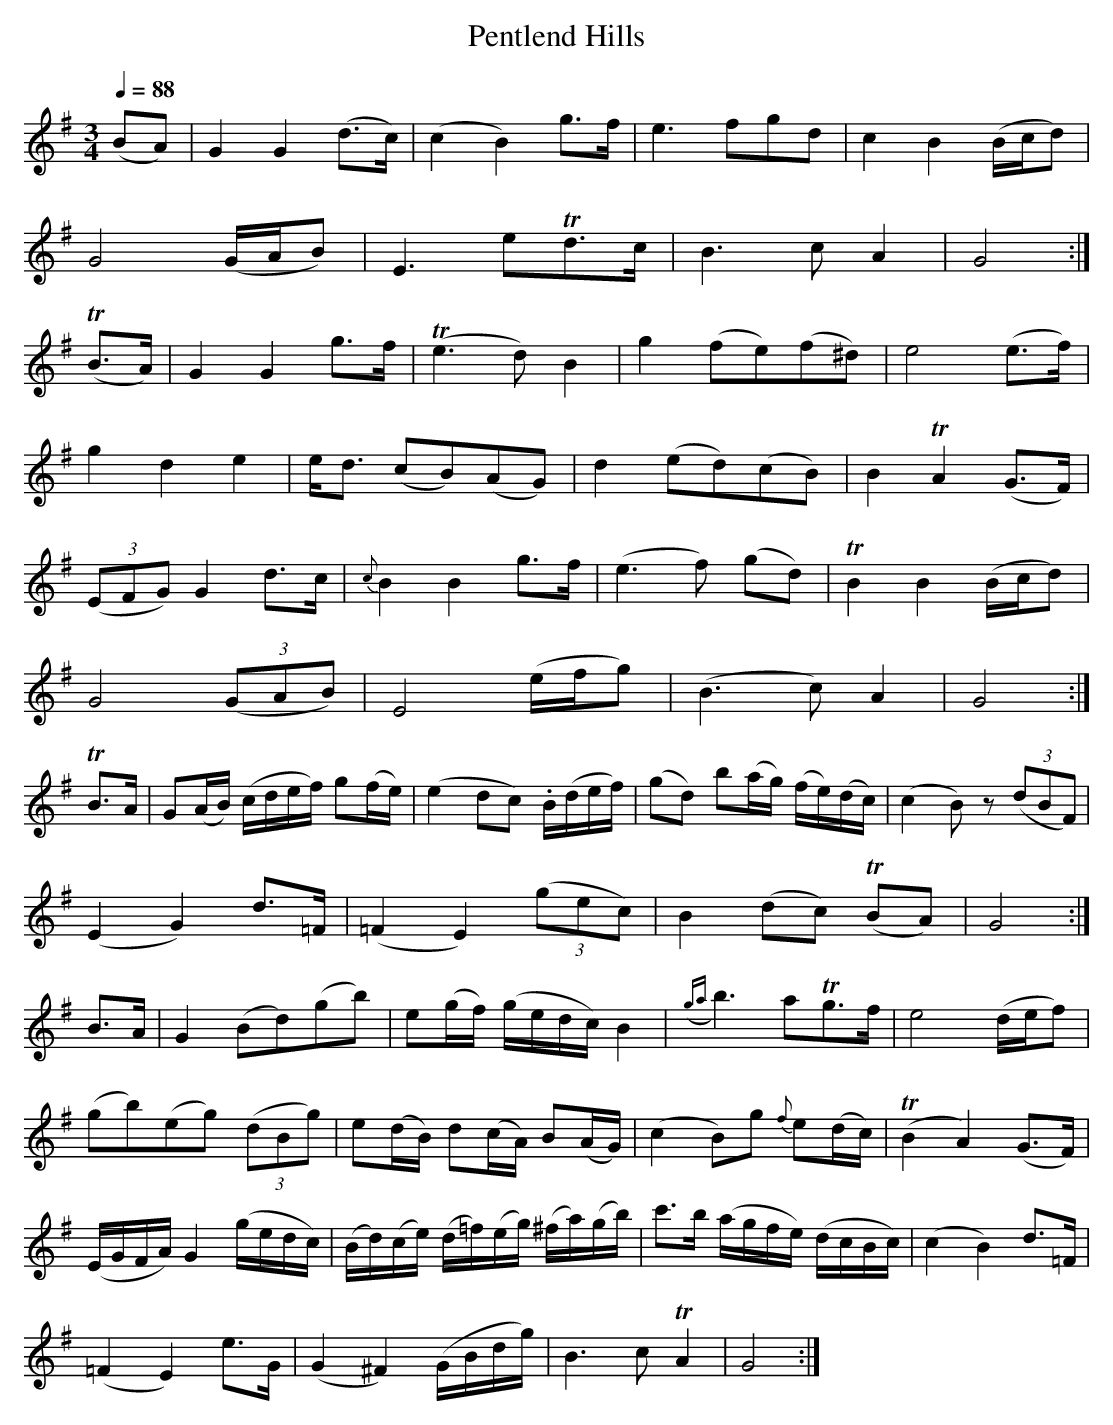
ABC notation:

X:1
T:Pentlend Hills
M:3/4
L:1/8
Q:1/4=88
K:G
 (BA) |G2   G2 (d>c)  |  (c2   B2) g>f   | e3   fgd    | c2 B2 (B/c/d)|
       G4      (G/A/B)|   E3     eTd>c   | B3   c  A2  | G4          :|
(TB>A)|G2   G2  g>f   | (Te3    d) B2    | g2 (fe)(f^d)| e4    (e>f)  |
       g2   d2  e2    |   e<d (cB)(AG)   | d2 (ed)(cB) | B2TA2 (G>F)  |
    (3(EFG) G2  d>c   |{c}B2   B2  g>f   |(e3 f)  (gd) |TB2 B2 (B/c/d)|
       G4    (3(GAB)  |   E4      (e/f/g)|(B3 c)   A2  | G4          :|
 TB>A |    G(A/B/)  (c/d/e/f/)  g(f/e/)    | (e2           dc)           .B/(d/e/f/) |\
          (gd)       b(a/g/)   (f/e/)(d/c/)| (c2           B)z         (3(dBF)       |
          (E2        G2)        d>=F       |(=F2           E2)         (3(gec)       |\
           B2       (dc)      (TBA)        |  G4                                    :|
 B>A |     G2       (Bd)(gb)               |  e(g/f/)     (g/e/d/c/)      B2         |\
      ({ga}b3)         aTg>f               |  e4                         (d/e/f)     |
          (gb)(eg)           (3(dBg)       |  e(d/B/)      d(c/A/)        B(A/G/)    |\
          (c2        B)g     {f}e(d/c/)    |(TB2           A2)           (G>F)       |
          (E/G/F/A/) G2        (g/e/d/c/)  | (B/d/)(c/e/) (d/=f/)(e/g/) (^f/a/)(g/b/)|\
           c'>b     (a/g/f/e/) (d/c/B/c/)  | (c2           B2)            d>=F       |
         (=F2        E2)        e>G        | (G2          ^F2)           (G/B/d/g/)  |\
           B3         c        TA2         |  G4                                    :|
